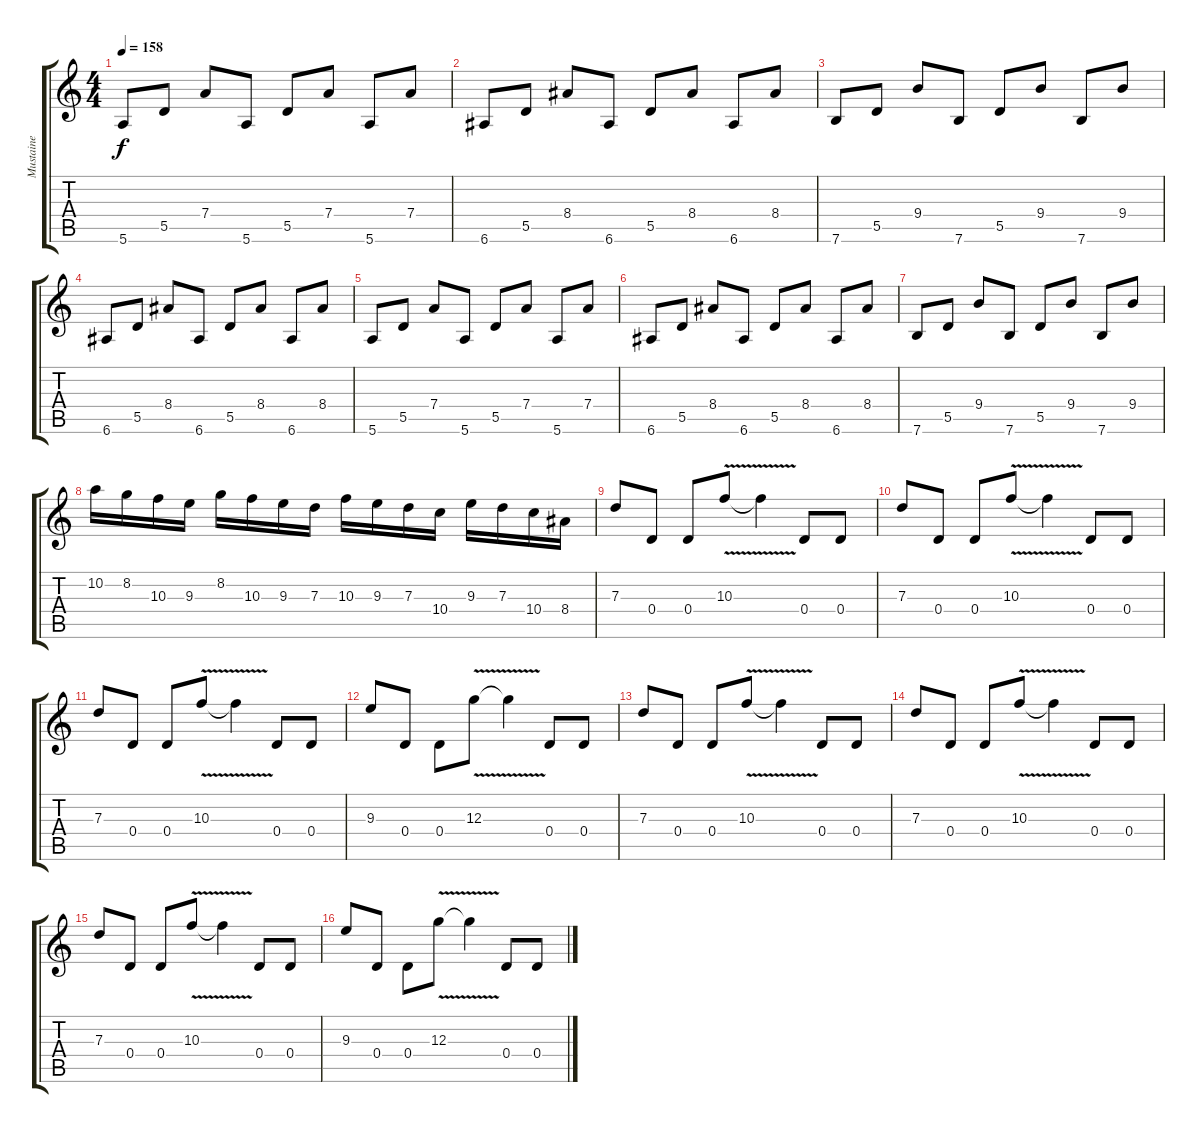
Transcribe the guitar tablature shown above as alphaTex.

\track ("Mustaine" "Mustaine") {instrument distortionguitar}
\staff {score tabs}
\tuning (E4 B3 G3 D3 A2 E2) {hide}
\ts (4 4)
\tempo 158
\clef g2
\ks c
5.6.8{dy f} 5.5.8 7.4.8 5.6.8 5.5.8 7.4.8 5.6.8 7.4.8 |
6.6.8 5.5.8 8.4.8 6.6.8 5.5.8 8.4.8 6.6.8 8.4.8 |
7.6.8 5.5.8 9.4.8 7.6.8 5.5.8 9.4.8 7.6.8 9.4.8 |
6.6.8 5.5.8 8.4.8 6.6.8 5.5.8 8.4.8 6.6.8 8.4.8 |
5.6.8 5.5.8 7.4.8 5.6.8 5.5.8 7.4.8 5.6.8 7.4.8 |
6.6.8 5.5.8 8.4.8 6.6.8 5.5.8 8.4.8 6.6.8 8.4.8 |
7.6.8 5.5.8 9.4.8 7.6.8 5.5.8 9.4.8 7.6.8 9.4.8 |
10.2.16 8.2.16 10.3.16 9.3.16 8.2.16 10.3.16 9.3.16 7.3.16 10.3.16 9.3.16 7.3.16 10.4.16 9.3.16 7.3.16 10.4.16 8.4.16 |
7.3.8 0.4.8 0.4.8 10.3{v}.8 10.3{t}.4 0.4.8 0.4.8 |
7.3.8 0.4.8 0.4.8 10.3{v}.8 10.3{t}.4 0.4.8 0.4.8 |
7.3.8 0.4.8 0.4.8 10.3{v}.8 10.3{t}.4 0.4.8 0.4.8 |
9.3.8 0.4.8 0.4.8 12.3{v}.8 12.3{t}.4 0.4.8 0.4.8 |
7.3.8 0.4.8 0.4.8 10.3{v}.8 10.3{t}.4 0.4.8 0.4.8 |
7.3.8 0.4.8 0.4.8 10.3{v}.8 10.3{t}.4 0.4.8 0.4.8 |
7.3.8 0.4.8 0.4.8 10.3{v}.8 10.3{t}.4 0.4.8 0.4.8 |
9.3.8 0.4.8 0.4.8 12.3{v}.8 12.3{t}.4 0.4.8 0.4.8
